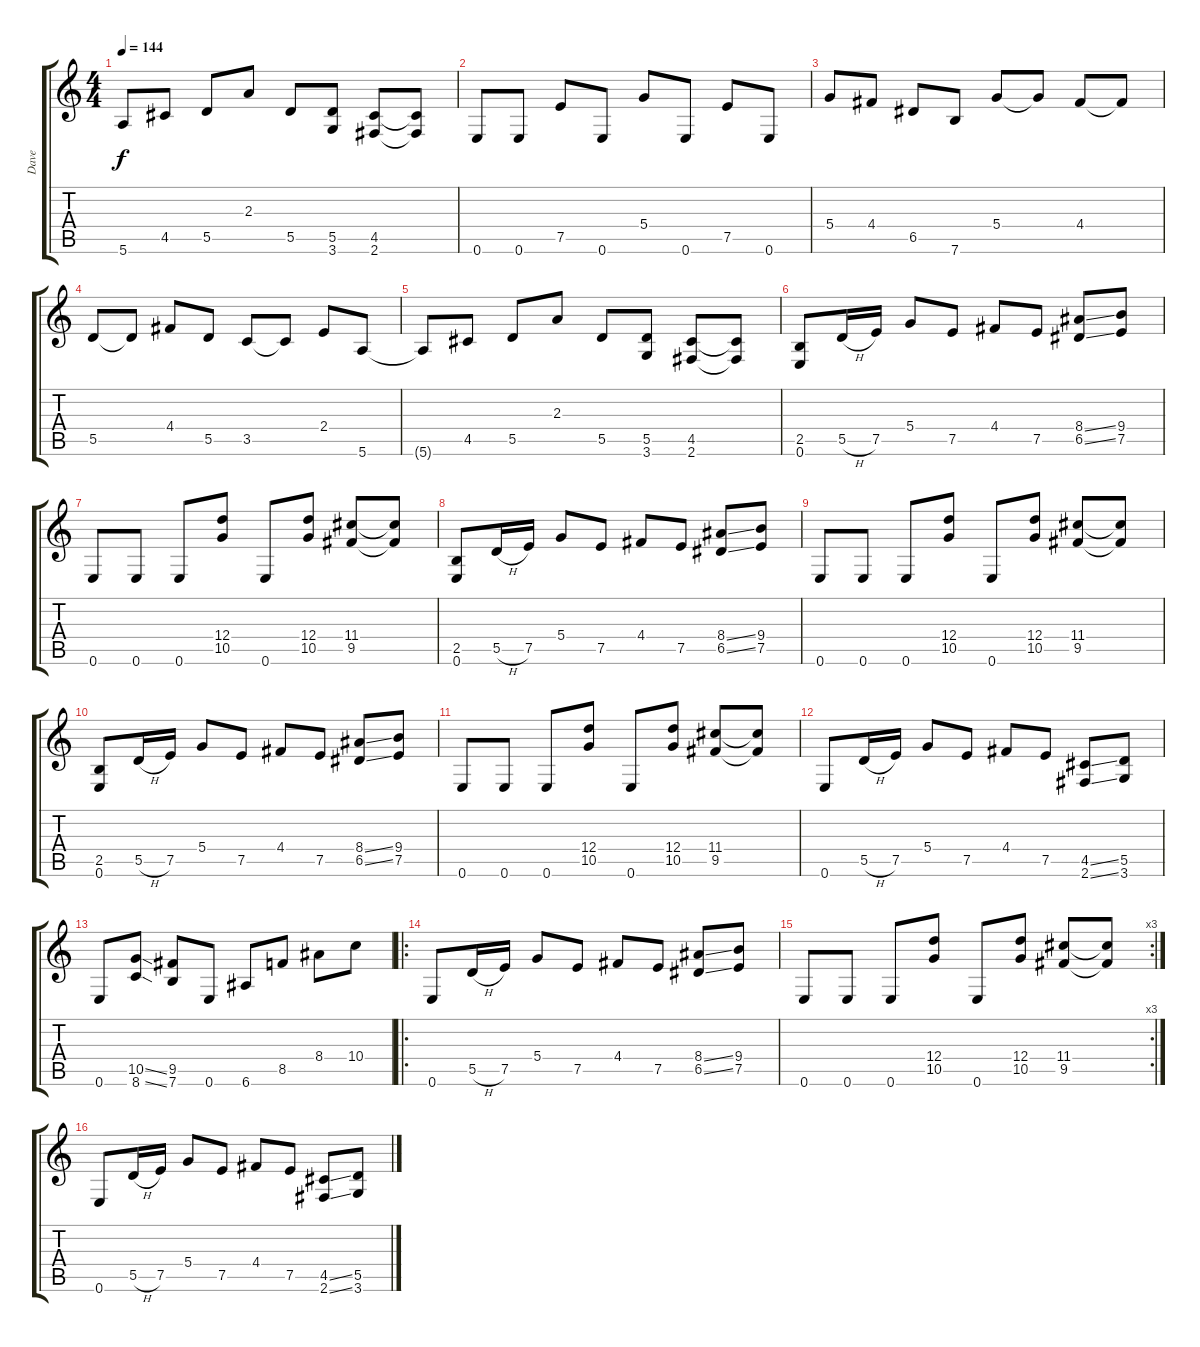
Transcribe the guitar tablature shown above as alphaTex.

\track ("Dave" "Dave") {instrument distortionguitar}
\staff {score tabs}
\tuning (E4 B3 G3 D3 A2 E2) {hide}
\ts (4 4)
\tempo 144
\clef g2
\ks c
5.6{t}.8{dy f} 4.5.8 5.5.8 2.3.8 5.5.8 (5.5 3.6).8 (4.5 2.6).8 (4.5{t} 2.6{t}).8 |
0.6.8 0.6.8 7.5.8 0.6.8 5.4.8 0.6.8 7.5.8 0.6.8 |
5.4.8 4.4.8 6.5.8 7.6.8 5.4.8 5.4{t}.8 4.4.8 4.4{t}.8 |
5.5.8 5.5{t}.8 4.4.8 5.5.8 3.5.8 3.5{t}.8 2.4.8 5.6.8 |
5.6{t}.8 4.5.8 5.5.8 2.3.8 5.5.8 (5.5 3.6).8 (4.5 2.6).8 (4.5{t} 2.6{t}).8 |
(2.5 0.6).8 5.5{h}.16 7.5.16 5.4.8 7.5.8 4.4.8 7.5.8 (8.4{ss} 6.5{ss}).8 (9.4 7.5).8 |
0.6.8 0.6.8 0.6.8 (12.4 10.5).8 0.6.8 (12.4 10.5).8 (11.4 9.5).8 (11.4{t} 9.5{t}).8 |
(2.5 0.6).8 5.5{h}.16 7.5.16 5.4.8 7.5.8 4.4.8 7.5.8 (8.4{ss} 6.5{ss}).8 (9.4 7.5).8 |
0.6.8 0.6.8 0.6.8 (12.4 10.5).8 0.6.8 (12.4 10.5).8 (11.4 9.5).8 (11.4{t} 9.5{t}).8 |
(2.5 0.6).8 5.5{h}.16 7.5.16 5.4.8 7.5.8 4.4.8 7.5.8 (8.4{ss} 6.5{ss}).8 (9.4 7.5).8 |
0.6.8 0.6.8 0.6.8 (12.4 10.5).8 0.6.8 (12.4 10.5).8 (11.4 9.5).8 (11.4{t} 9.5{t}).8 |
0.6.8 5.5{h}.16 7.5.16 5.4.8 7.5.8 4.4.8 7.5.8 (4.5{ss} 2.6{ss}).8 (5.5 3.6).8 |
0.6.8 (10.5{ss} 8.6{ss}).8 (9.5 7.6).8 0.6.8 6.6.8 8.5.8 8.4.8 10.4.8 |
\ro
0.6.8 5.5{h}.16 7.5.16 5.4.8 7.5.8 4.4.8 7.5.8 (8.4{ss} 6.5{ss}).8 (9.4 7.5).8 |
\rc 3
0.6.8 0.6.8 0.6.8 (12.4 10.5).8 0.6.8 (12.4 10.5).8 (11.4 9.5).8 (11.4{t} 9.5{t}).8 |
0.6.8 5.5{h}.16 7.5.16 5.4.8 7.5.8 4.4.8 7.5.8 (4.5{ss} 2.6{ss}).8 (5.5 3.6).8
